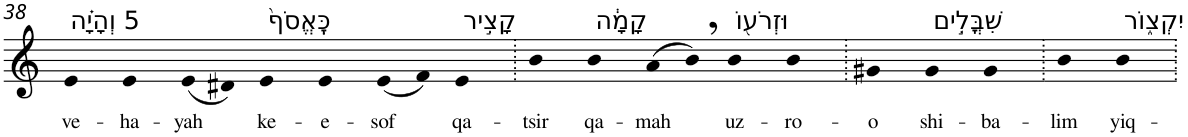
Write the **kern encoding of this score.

**kern	**text
*part1	*part1
*staff1	*staff1
*I"Piano	*
*I'Pno	*
!!LO:PB:g=z
*clefG2	*
*k[]	*
=38	=38
!LO:TX:a:t=5 וְהָיָ֗ה	!
!	!LO:LY:b
4e	ve-
!	!LO:LY:b
4e	-ha-
!	!LO:LY:b
(8e	-yah
8d#X)	.
!LO:TX:a:t=כֶּֽאֱסֹף֙	!
!	!LO:LY:b
4e	ke-
!	!LO:LY:b
4e	-e-
!	!LO:LY:b
(8e	-sof
8f)	.
!LO:TX:a:t=קָצִ֣יר	!
!	!LO:LY:b
4e	qa-
=39.	=39.
!	!LO:LY:b
4b	-tsir
!LO:TX:a:t=קָמָ֔ה	!
!	!LO:LY:b
4b	qa-
!	!LO:LY:b
(8a	-mah
8b,)	.
!LO:TX:a:t=וּזְרֹע֖וֹ	!
!	!LO:LY:b
4b	uz-
!	!LO:LY:b
4b	-ro-
=40.	=40.
!	!LO:LY:b
4g#X	-o
!LO:TX:a:t=שִׁבֳּלִ֣ים	!
!	!LO:LY:b
4g#	shi-
!	!LO:LY:b
4g#	-ba-
=41.	=41.
!	!LO:LY:b
4b	-lim
!LO:TX:a:t=יִקְצ֑וֹר	!
!	!LO:LY:b
4b	yiq-
=.	=.
*-	*-
